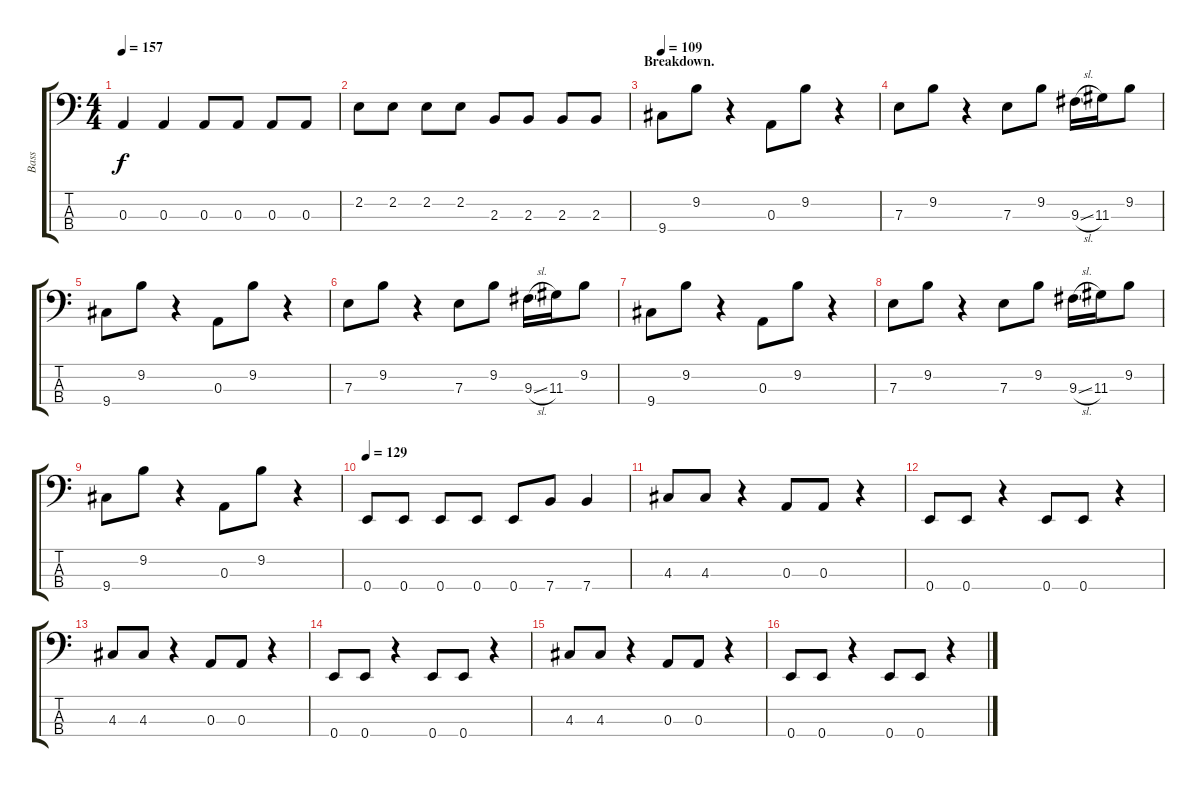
\track ("Bass" "Bass") {instrument electricbasspick}
\staff {score tabs}
\tuning (G2 D2 A1 E1) {hide}
\ts (4 4)
\tempo 157
\clef f4
\ks c
0.3.4{dy f} 0.3.4 0.3.8 0.3.8 0.3.8 0.3.8 |
2.2.8 2.2.8 2.2.8 2.2.8 2.3.8 2.3.8 2.3.8 2.3.8 |
\section ("" "Breakdown.")
\tempo 109
9.4.8 9.2.8 r.4 0.3.8 9.2.8 r.4 |
7.3.8 9.2.8 r.4 7.3.8 9.2.8 9.3{sl}.16 11.3.16 9.2.8 |
9.4.8 9.2.8 r.4 0.3.8 9.2.8 r.4 |
7.3.8 9.2.8 r.4 7.3.8 9.2.8 9.3{sl}.16 11.3.16 9.2.8 |
9.4.8 9.2.8 r.4 0.3.8 9.2.8 r.4 |
7.3.8 9.2.8 r.4 7.3.8 9.2.8 9.3{sl}.16 11.3.16 9.2.8 |
9.4.8 9.2.8 r.4 0.3.8 9.2.8 r.4 |
\tempo 129
0.4.8 0.4.8 0.4.8 0.4.8 0.4.8 7.4.8 7.4.4 |
4.3.8 4.3.8 r.4 0.3.8 0.3.8 r.4 |
0.4.8 0.4.8 r.4 0.4.8 0.4.8 r.4 |
4.3.8 4.3.8 r.4 0.3.8 0.3.8 r.4 |
0.4.8 0.4.8 r.4 0.4.8 0.4.8 r.4 |
4.3.8 4.3.8 r.4 0.3.8 0.3.8 r.4 |
0.4.8 0.4.8 r.4 0.4.8 0.4.8 r.4
